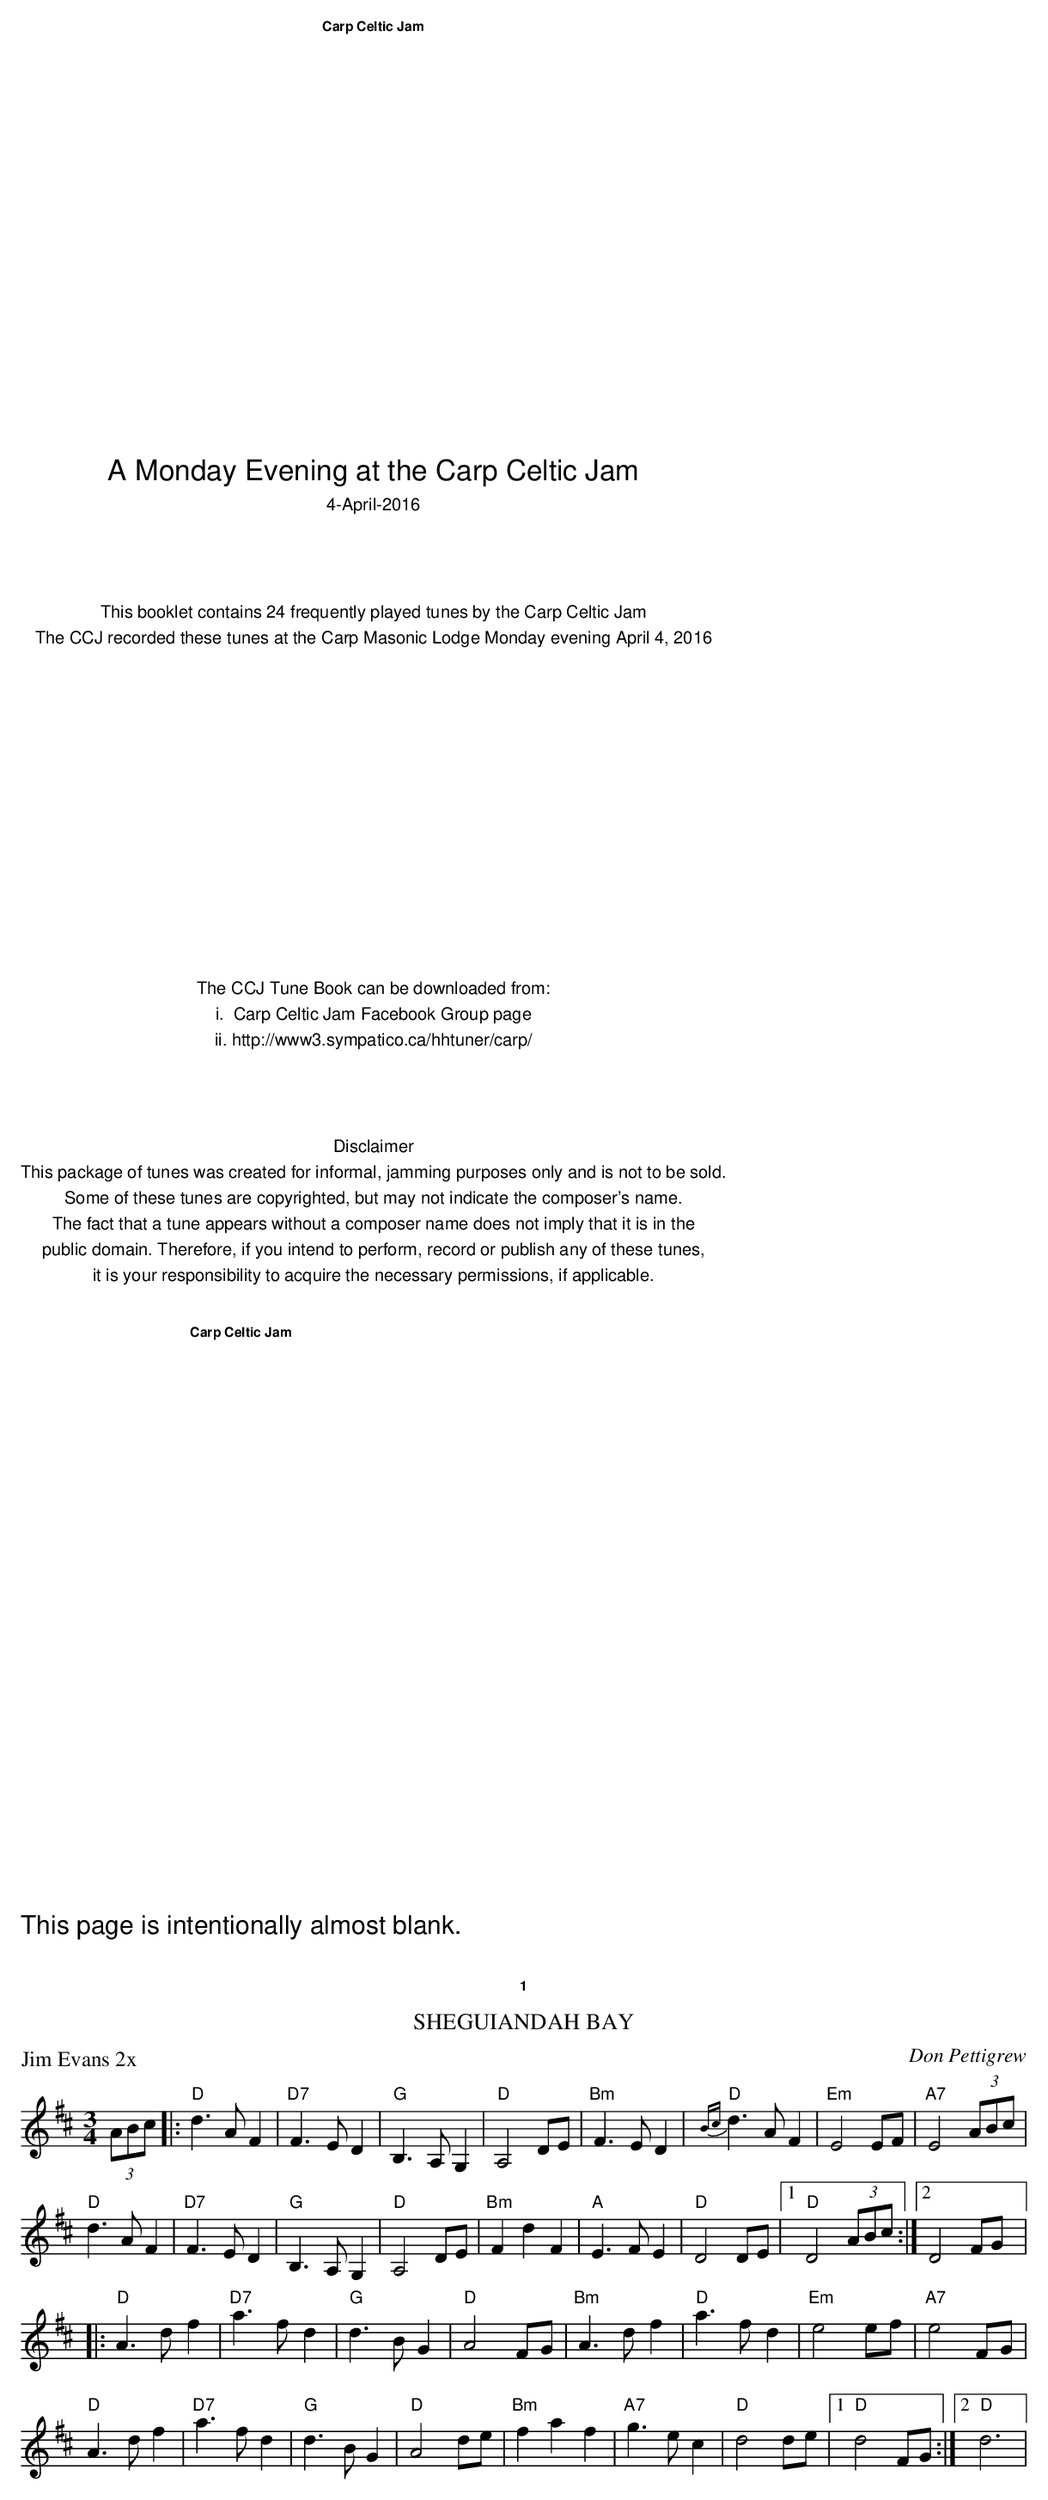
X:1
T: Sheguiandah Bay
P: Jim Evans 2x
C: Don Pettigrew
M: 3/4
K: D
L: 1/4
(3A/B/c/ |:\
"D"d>A F | "D7"F>E D | "G"B,>A, G, | "D" A,2 D/E/ |\
"Bm"F>E D | "D"{Bc}d>A F | "Em"E2 E/F/ | "A7"E2 (3A/B/c/ |
"D"d>A F | "D7"F>E D | "G"B,>A, G, | "D" A,2 D/E/ |\
"Bm"F d F | "A"E>F E | "D"D2 D/E/ |[1 "D" D2 (3A/B/c/ :|[2D2 F/G/|:
 "D"A>d f | "D7"a>f d | "G"d>B G | "D"A2 F/G/ |\
"Bm"A>d f | "D"a>f d | "Em"e2 e/f/  | "A7"e2F/G/ |
"D"A>d f  | "D7"a> f d | "G"d>B G | "D"A2 d/e/ |\
"Bm"f a  f | "A7" g>e c | "D"d2 d/e/ |[1 "D"d2F/G/ :|[2"D"d3|
